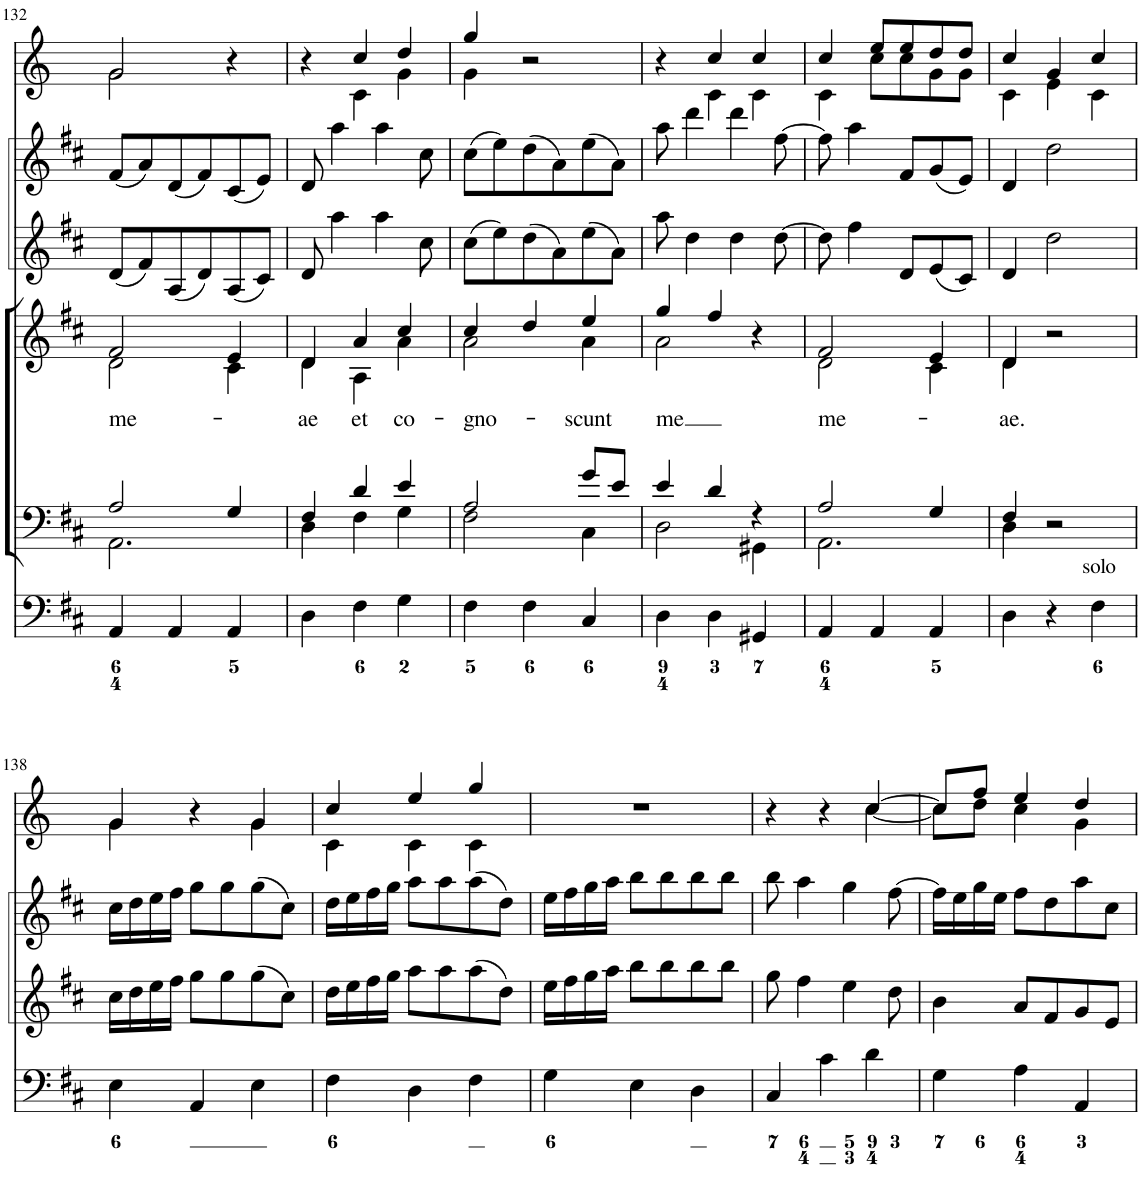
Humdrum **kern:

**kern	**kern	**kern	**text	**kern	**kern	**kern
*part6	*part5	*part4	*part4	*part3	*part2	*part1
*staff6	*staff5	*staff4	*staff4	*staff3	*staff2	*staff1
*I"Organ	*I"Voice	*I"Voice	*	*I"Violin	*I"Violini	*I"Corni in D
*	*	*	*	*I'Vln	*I'Vln	*
!!LO:PB:g=z
*clefF4	*clefF4	*clefG2	*	*clefG2	*clefG2	*clefG2
*	*	*	*	*	*	*Trd6c10
*k[f#c#]	*k[f#c#]	*k[f#c#]	*	*k[f#c#]	*k[f#c#]	*k[]
*M3/4	*M3/4	*M3/4	*	*M3/4	*M3/4	*M3/4
=132	=132	=132	=132	=132	=132	=132
*	*^	*	*	*	*	*
!	!	!	!	!LO:LY:b	!	!	!
*	*	*	*^	*	*	*	*^
4AA/	2A/	2.AA\	2f#/	2d\	me-	(8d/L	(8f#/L	2g/	2g\
.	.	.	.	.	.	8f#/)	8a/)	.	.
4AA/	.	.	.	.	.	(8A/	(8d/	.	.
.	.	.	.	.	.	8d/)	8f#/)	.	.
4AA/	4G/	.	4e/	4c#\	.	(8A/	(8c#/	4r	4ryy
.	.	.	.	.	.	8c#/J)	8e/J)	.	.
=133	=133	=133	=133	=133	=133	=133	=133	=133	=133
!	!	!	!	!	!LO:LY:b	!	!	!	!
4D\	4F#/	4D\	4d/	4d\	-ae	8d/	8d/	4r	4ryy
.	.	.	.	.	.	4aa\	4aa\	.	.
!	!	!	!	!	!LO:LY:b	!	!	!	!
4F#\	4d/	4F#\	4a/	4A\	et	.	.	4cc/	4c\
.	.	.	.	.	.	4aa\	4aa\	.	.
!	!	!	!	!	!LO:LY:b	!	!	!	!
4G\	4e/	4G\	4cc#/	4a\	co-	.	.	4dd/	4g\
.	.	.	.	.	.	8cc#\	8cc#\	.	.
=134	=134	=134	=134	=134	=134	=134	=134	=134	=134
!	!	!	!	!	!LO:LY:b	!	!	!	!
4F#\	2A/	2F#\	4cc#/	2a\	-gno-	(8cc#\L	(8cc#\L	4gg/	4g\
.	.	.	.	.	.	8ee\)	8ee\)	.	.
4F#\	.	.	4dd/	.	.	(8dd\	(8dd\	2r	2ryy
.	.	.	.	.	.	8a\)	8a\)	.	.
!	!	!	!	!	!LO:LY:b	!	!	!	!
4C#/	8g/L	4C#\	4ee/	4a\	-scunt	(8ee\	(8ee\	.	.
.	8e/J	.	.	.	.	8a\J)	8a\J)	.	.
=135	=135	=135	=135	=135	=135	=135	=135	=135	=135
!	!	!	!	!	!LO:LY:b	!	!	!	!
4D\	4e/	2D\	4gg/	2a\	me	8aa\	8aa\	4r	4ryy
.	.	.	.	.	.	4dd\	4ddd\	.	.
4D\	4d/	.	4ff#/	.	.	.	.	4cc/	4c\
.	.	.	.	.	.	4dd\	4ddd\	.	.
4GG#X/	4r	4GG#X\	4r	4ryy	.	.	.	4cc/	4c\
.	.	.	.	.	.	[8dd\	[8ff#\	.	.
=136	=136	=136	=136	=136	=136	=136	=136	=136	=136
!	!	!	!	!	!LO:LY:b	!	!	!	!
4AA/	2A/	2.AA\	2f#/	2d\	me-	8dd\]	8ff#\]	4cc/	4c\
.	.	.	.	.	.	4ff#\	4aa\	.	.
4AA/	.	.	.	.	.	.	.	8ee/L	8cc\L
.	.	.	.	.	.	8d/L	8f#/L	8ee/	8cc\
4AA/	4G/	.	4e/	4c#\	.	(8e/	(8g/	8dd/	8g\
.	.	.	.	.	.	8c#/J)	8e/J)	8dd/J	8g\J
=137	=137	=137	=137	=137	=137	=137	=137	=137	=137
!	!	!	!	!	!LO:LY:b	!	!	!	!
4D\	4F#/	4D\	4d/	4d\	-ae.	4d/	4d/	4cc/	4c\
4r	2r	2ryy	2r	2ryy	.	2dd\	2dd\	4g/	4e\
!LO:TX:a:t=solo	!	!	!	!	!	!	!	!	!
4F#\	.	.	.	.	.	.	.	4cc/	4c\
*	*v	*v	*	*	*	*	*	*	*
*	*	*v	*v	*	*	*	*	*
!!LO:LB:g=z	!!
=138	=138	=138	=138	=138	=138	=138	=138
4E\	2.r	2.r	.	16cc#\LL	16cc#\LL	4g/	4g\
.	.	.	.	16dd\	16dd\	.	.
.	.	.	.	16ee\	16ee\	.	.
.	.	.	.	16ff#\JJ	16ff#\JJ	.	.
4AA/	.	.	.	8gg\L	8gg\L	4r	4ryy
.	.	.	.	8gg\	8gg\	.	.
4E\	.	.	.	(8gg\	(8gg\	4g/	4g\
.	.	.	.	8cc#\J)	8cc#\J)	.	.
=139	=139	=139	=139	=139	=139	=139	=139
4F#\	2.r	2.r	.	16dd\LL	16dd\LL	4cc/	4c\
.	.	.	.	16ee\	16ee\	.	.
.	.	.	.	16ff#\	16ff#\	.	.
.	.	.	.	16gg\JJ	16gg\JJ	.	.
4D\	.	.	.	8aa\L	8aa\L	4ee/	4c\
.	.	.	.	8aa\	8aa\	.	.
4F#\	.	.	.	(8aa\	(8aa\	4gg/	4c\
.	.	.	.	8dd\J)	8dd\J)	.	.
*	*	*	*	*	*	*v	*v
=140	=140	=140	=140	=140	=140	=140
4G\	2.r	2.r	.	16ee\LL	16ee\LL	2.r
.	.	.	.	16ff#\	16ff#\	.
.	.	.	.	16gg\	16gg\	.
.	.	.	.	16aa\JJ	16aa\JJ	.
4E\	.	.	.	8bb\L	8bb\L	.
.	.	.	.	8bb\	8bb\	.
4D\	.	.	.	8bb\	8bb\	.
.	.	.	.	8bb\J	8bb\J	.
=141	=141	=141	=141	=141	=141	=141
*	*	*	*	*	*	*^
4C#/	2.r	2.r	.	8gg\	8bb\	4r	2ryy
.	.	.	.	4ff#\	4aa\	.	.
4c#\	.	.	.	.	.	4r	.
.	.	.	.	4ee\	4gg\	.	.
4d\	.	.	.	.	.	[4cc/	[4cc\
.	.	.	.	8dd\	[8ff#\	.	.
=142	=142	=142	=142	=142	=142	=142	=142
4G\	2.r	2.r	.	4b\	16ff#\LL]	8cc/L]	8cc\L]
.	.	.	.	.	16ee\	.	.
.	.	.	.	.	16gg\	8ff/J	8dd\J
.	.	.	.	.	16ee\JJ	.	.
4A\	.	.	.	8a/L	8ff#\L	4ee/	4cc\
.	.	.	.	8f#/	8dd\	.	.
4AA/	.	.	.	8g/	8aa\	4dd/	4g\
.	.	.	.	8e/J	8cc#\J	.	.
*	*	*	*	*	*	*v	*v
=	=	=	=	=	=	=
*-	*-	*-	*-	*-	*-	*-
